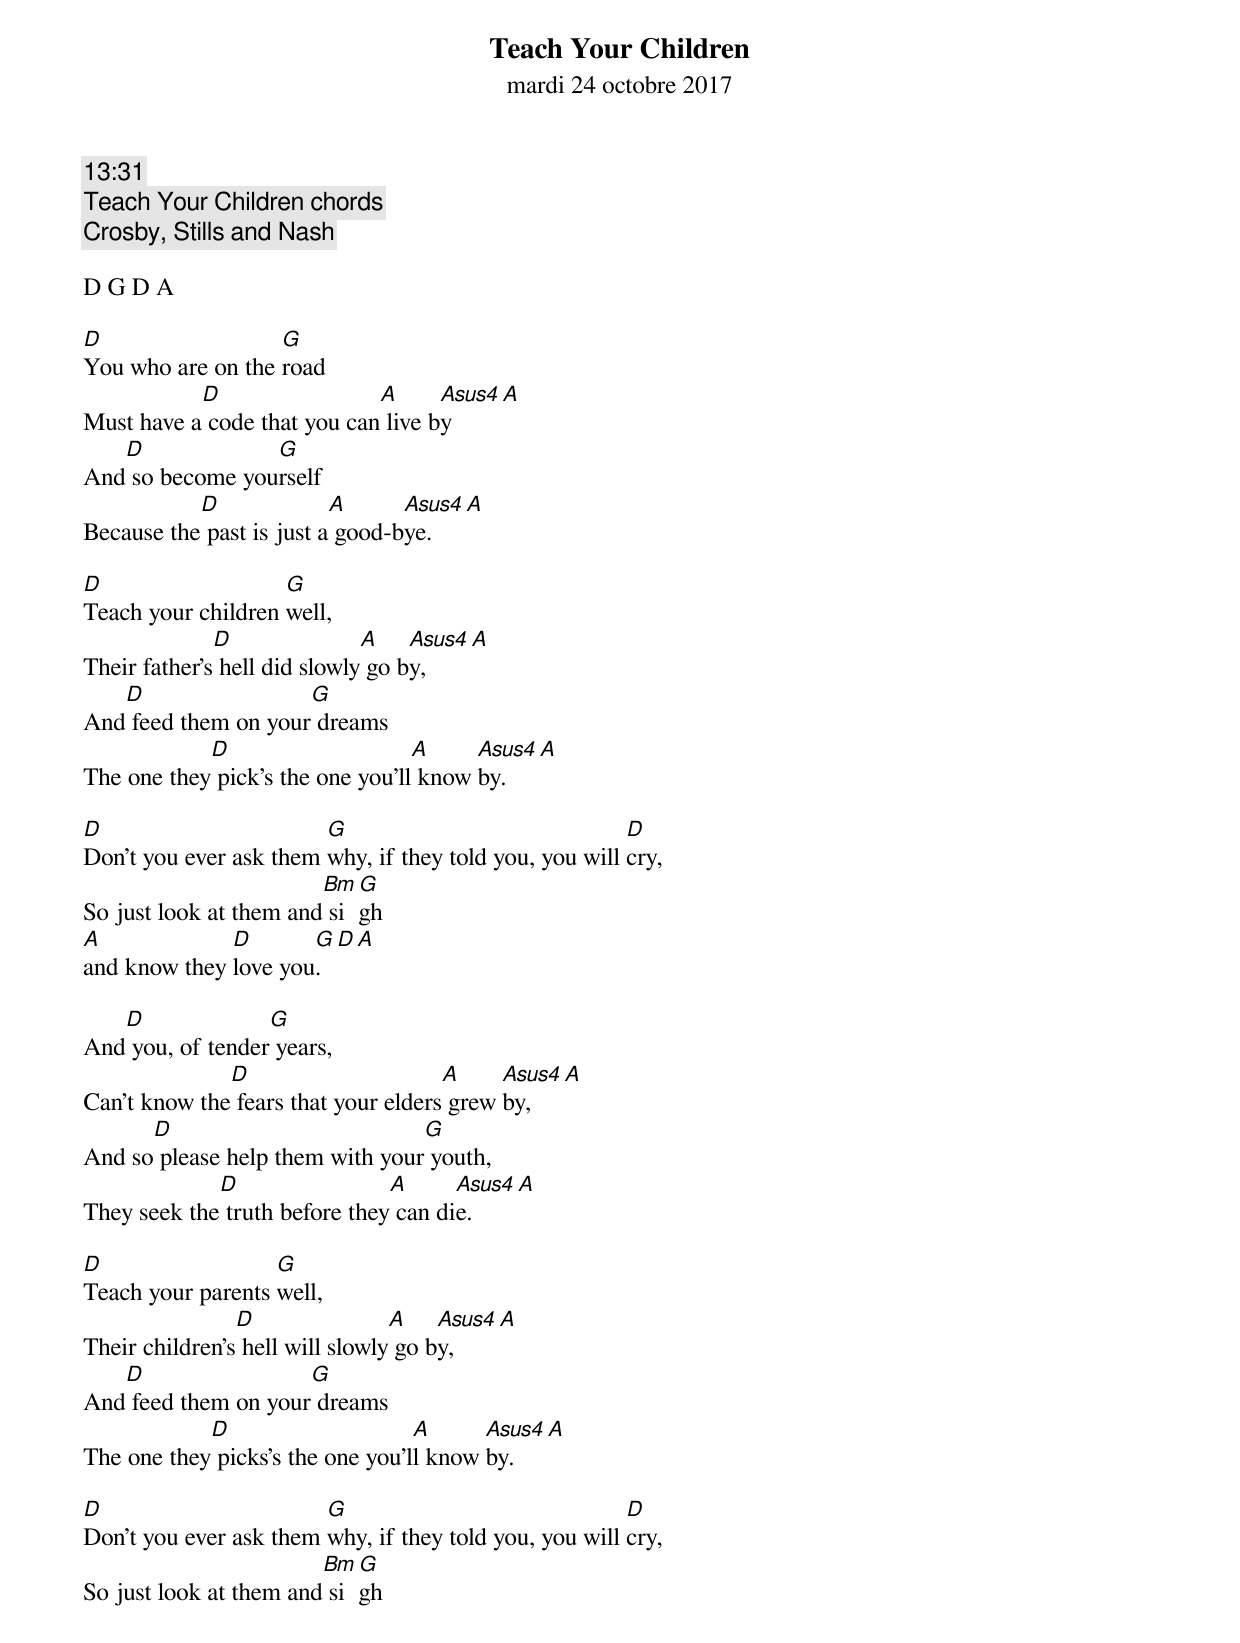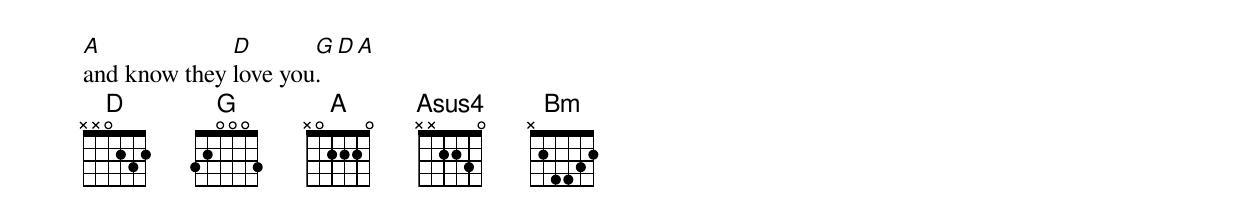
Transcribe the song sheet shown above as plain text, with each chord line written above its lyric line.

Teach Your Children
mardi 24 octobre 2017
13:31
Teach Your Children chords
Crosby, Stills and Nash

D G D A

D                  G
You who are on the road
           D                 A      Asus4 A
Must have a code that you can live by
   D             G
And so become yourself
           D              A      Asus4 A
Because the past is just a good-bye.

D                   G
Teach your children well,
              D               A    Asus4 A
Their father's hell did slowly go by,
   D                 G
And feed them on your dreams
            D                     A     Asus4 A
The one they pick's the one you'll know by.

D                       G                               D
Don't you ever ask them why, if they told you, you will cry,
                        Bm G
So just look at them and sigh
A             D       G D A
and know they love you.

   D              G
And you, of tender years,
              D                      A     Asus4 A
Can't know the fears that your elders grew by,
      D                          G
And so please help them with your youth,
             D                 A      Asus4 A
They seek the truth before they can die.

D                  G
Teach your parents well,
                D                A    Asus4 A
Their children's hell will slowly go by,
   D                 G
And feed them on your dreams
            D                     A      Asus4 A
The one they picks's the one you'll know by.

D                       G                               D
Don't you ever ask them why, if they told you, you will cry,
                        Bm G
So just look at them and sigh
A             D       G D A
and know they love you.
